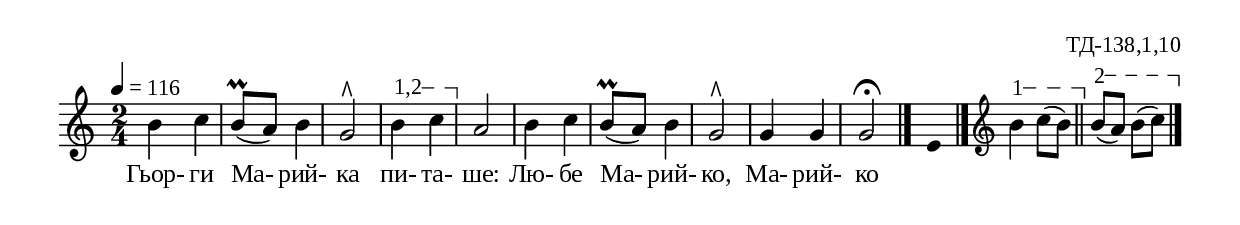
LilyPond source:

%{
TD_138_1_10
%}

\include "td-preamble.ly"

\score {
\relative c'' {
 \tempo 4 = 116
  \time 2/4
 b4 c | b8\prall([ a]) b4 | g2^\rtoe | 
\varAB 
 b4\startTextSpan c\stopTextSpan | 
 a2 | b4 c | b8\prall([ a]) b4 | 
 g2^\rtoe | g4 g | g2\fermata
 \bar "|." 
 s4 \fixB e4 \fixC
 \bar "|." 
\endm 
\varA 
 b'4\startTextSpan c8([ b\stopTextSpan]) \bar "||"
\varB 
 b8\startTextSpan([ a)] b([ c\stopTextSpan])
 \bar "|." 
}
\addlyrics { Гьор- ги Ма- рий- ка пи- та- ше: Лю- бе Ма- рий- ко, Ма- рий- ко }
%
\layout {
  indent = #0
  line-width = 190\mm
  ragged-right=##f
}
%
\midi { 
	\context {
		\Score
		tempoWholesPerMinute = #(ly:make-moment 116 4)
		}
	}
}
%
\header{
  opus = "ТД-138,1,10"
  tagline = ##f
}


